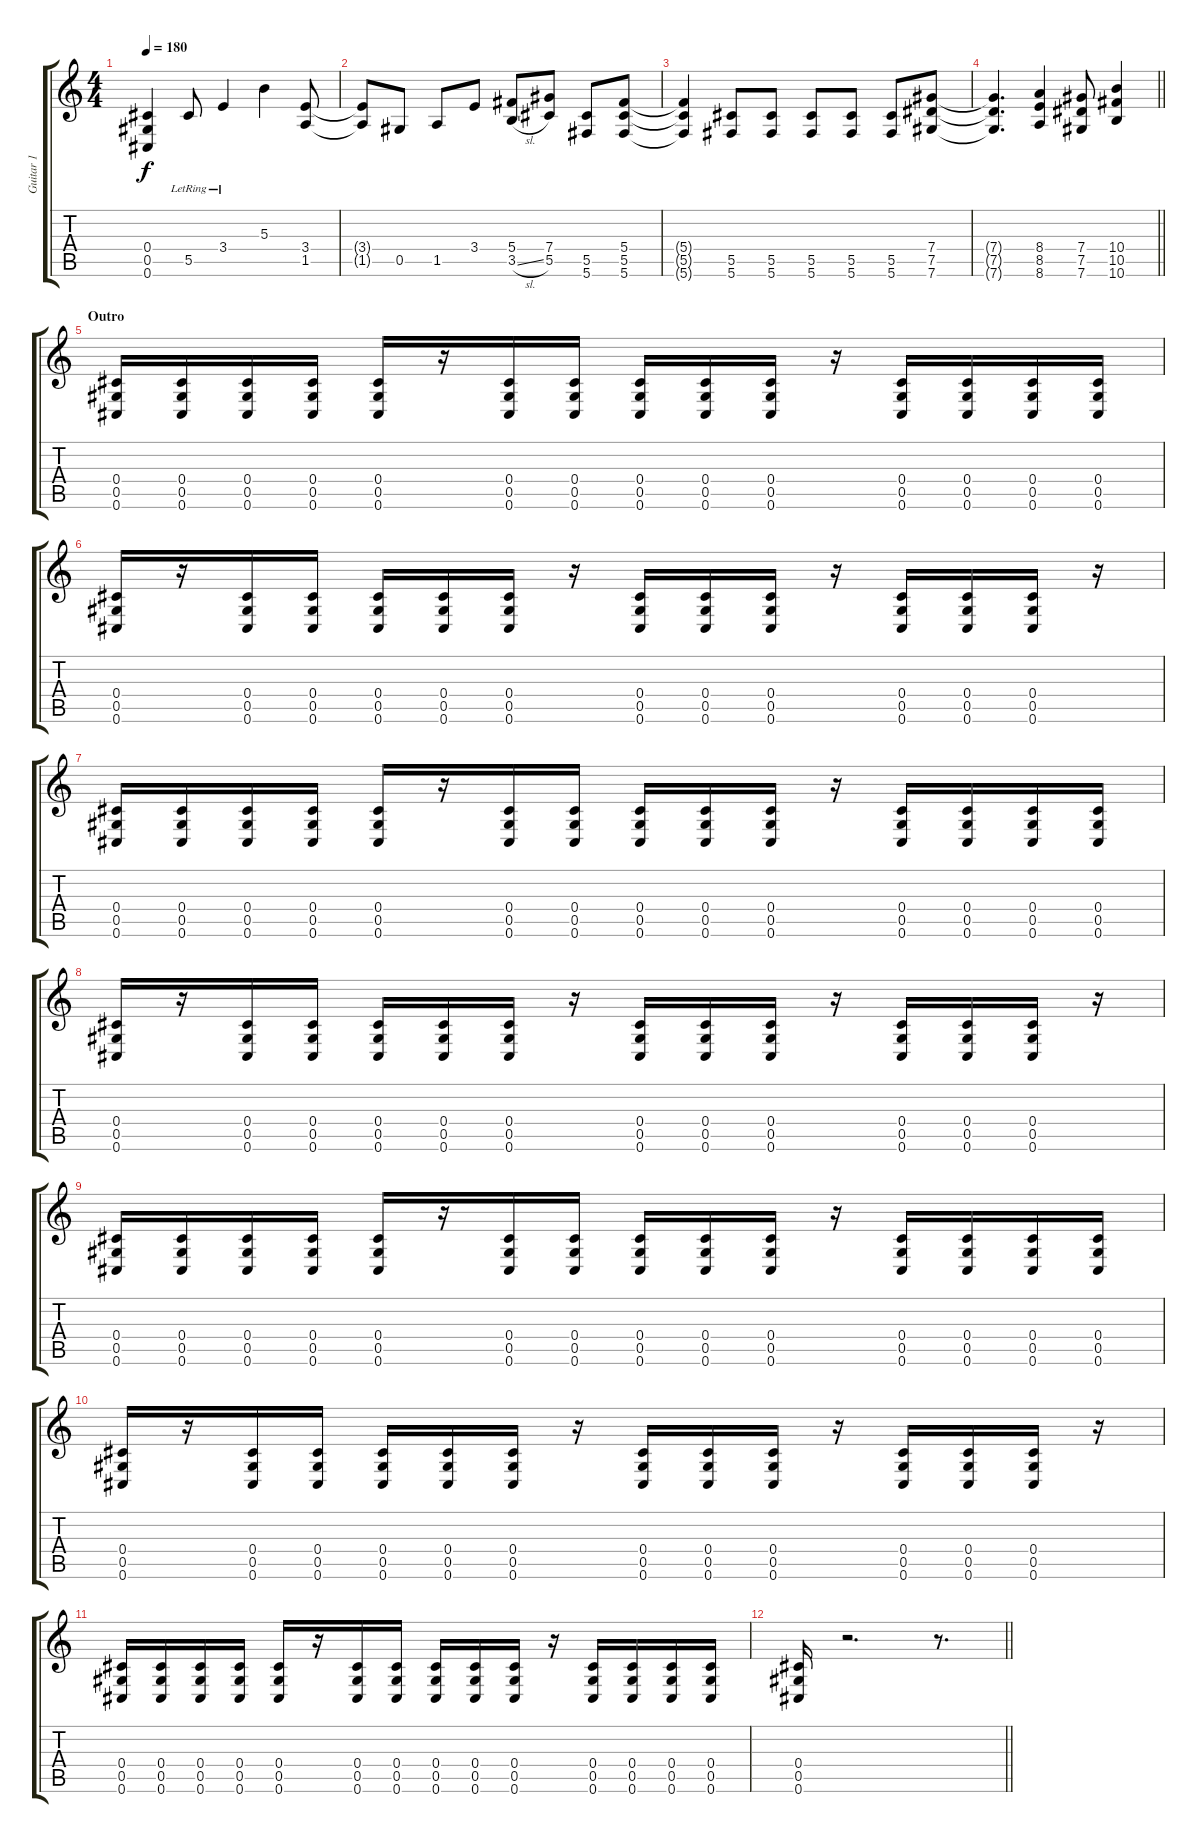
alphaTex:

\track ("Guitar 1" "Guitar 1") {instrument distortionguitar}
\staff {score tabs}
\tuning (E4 Bb3 Gb3 Db3 Ab2 Db2) {hide}
\ts (4 4)
\tempo 180
\clef g2
\ks c
(0.4 0.5 0.6).4{dy f} 5.5{lr}.8 3.4{lr}.4 5.3.4 (3.4 1.5).8 |
(3.4{t} 1.5{t}).8 0.5.8 1.5.8 3.4.8 (5.4 3.5{sl}).8 (7.4 5.5).8 (5.5 5.6).8 (5.4 5.5 5.6).8 |
(5.4{t} 5.5{t} 5.6{t}).4 (5.5 5.6).8 (5.5 5.6).8 (5.5 5.6).8 (5.5 5.6).8 (5.5 5.6).8 (7.4 7.5 7.6).8 |
\barLineRight lightlight
(7.4{t} 7.5{t} 7.6{t}).4{d} (8.4 8.5 8.6).4 (7.4 7.5 7.6).8 (10.4 10.5 10.6).4 |
\section ("" "Outro")
(0.4 0.5 0.6).16 (0.4 0.5 0.6).16 (0.4 0.5 0.6).16 (0.4 0.5 0.6).16 (0.4 0.5 0.6).16 r.16 (0.4 0.5 0.6).16 (0.4 0.5 0.6).16 (0.4 0.5 0.6).16 (0.4 0.5 0.6).16 (0.4 0.5 0.6).16 r.16 (0.4 0.5 0.6).16 (0.4 0.5 0.6).16 (0.4 0.5 0.6).16 (0.4 0.5 0.6).16 |
(0.4 0.5 0.6).16 r.16 (0.4 0.5 0.6).16 (0.4 0.5 0.6).16 (0.4 0.5 0.6).16 (0.4 0.5 0.6).16 (0.4 0.5 0.6).16 r.16 (0.4 0.5 0.6).16 (0.4 0.5 0.6).16 (0.4 0.5 0.6).16 r.16 (0.4 0.5 0.6).16 (0.4 0.5 0.6).16 (0.4 0.5 0.6).16 r.16 |
(0.4 0.5 0.6).16 (0.4 0.5 0.6).16 (0.4 0.5 0.6).16 (0.4 0.5 0.6).16 (0.4 0.5 0.6).16 r.16 (0.4 0.5 0.6).16 (0.4 0.5 0.6).16 (0.4 0.5 0.6).16 (0.4 0.5 0.6).16 (0.4 0.5 0.6).16 r.16 (0.4 0.5 0.6).16 (0.4 0.5 0.6).16 (0.4 0.5 0.6).16 (0.4 0.5 0.6).16 |
(0.4 0.5 0.6).16 r.16 (0.4 0.5 0.6).16 (0.4 0.5 0.6).16 (0.4 0.5 0.6).16 (0.4 0.5 0.6).16 (0.4 0.5 0.6).16 r.16 (0.4 0.5 0.6).16 (0.4 0.5 0.6).16 (0.4 0.5 0.6).16 r.16 (0.4 0.5 0.6).16 (0.4 0.5 0.6).16 (0.4 0.5 0.6).16 r.16 |
(0.4 0.5 0.6).16 (0.4 0.5 0.6).16 (0.4 0.5 0.6).16 (0.4 0.5 0.6).16 (0.4 0.5 0.6).16 r.16 (0.4 0.5 0.6).16 (0.4 0.5 0.6).16 (0.4 0.5 0.6).16 (0.4 0.5 0.6).16 (0.4 0.5 0.6).16 r.16 (0.4 0.5 0.6).16 (0.4 0.5 0.6).16 (0.4 0.5 0.6).16 (0.4 0.5 0.6).16 |
(0.4 0.5 0.6).16 r.16 (0.4 0.5 0.6).16 (0.4 0.5 0.6).16 (0.4 0.5 0.6).16 (0.4 0.5 0.6).16 (0.4 0.5 0.6).16 r.16 (0.4 0.5 0.6).16 (0.4 0.5 0.6).16 (0.4 0.5 0.6).16 r.16 (0.4 0.5 0.6).16 (0.4 0.5 0.6).16 (0.4 0.5 0.6).16 r.16 |
(0.4 0.5 0.6).16 (0.4 0.5 0.6).16 (0.4 0.5 0.6).16 (0.4 0.5 0.6).16 (0.4 0.5 0.6).16 r.16 (0.4 0.5 0.6).16 (0.4 0.5 0.6).16 (0.4 0.5 0.6).16 (0.4 0.5 0.6).16 (0.4 0.5 0.6).16 r.16 (0.4 0.5 0.6).16 (0.4 0.5 0.6).16 (0.4 0.5 0.6).16 (0.4 0.5 0.6).16 |
\barLineRight lightlight
(0.4 0.5 0.6).16 r.2{d} r.8{d}
